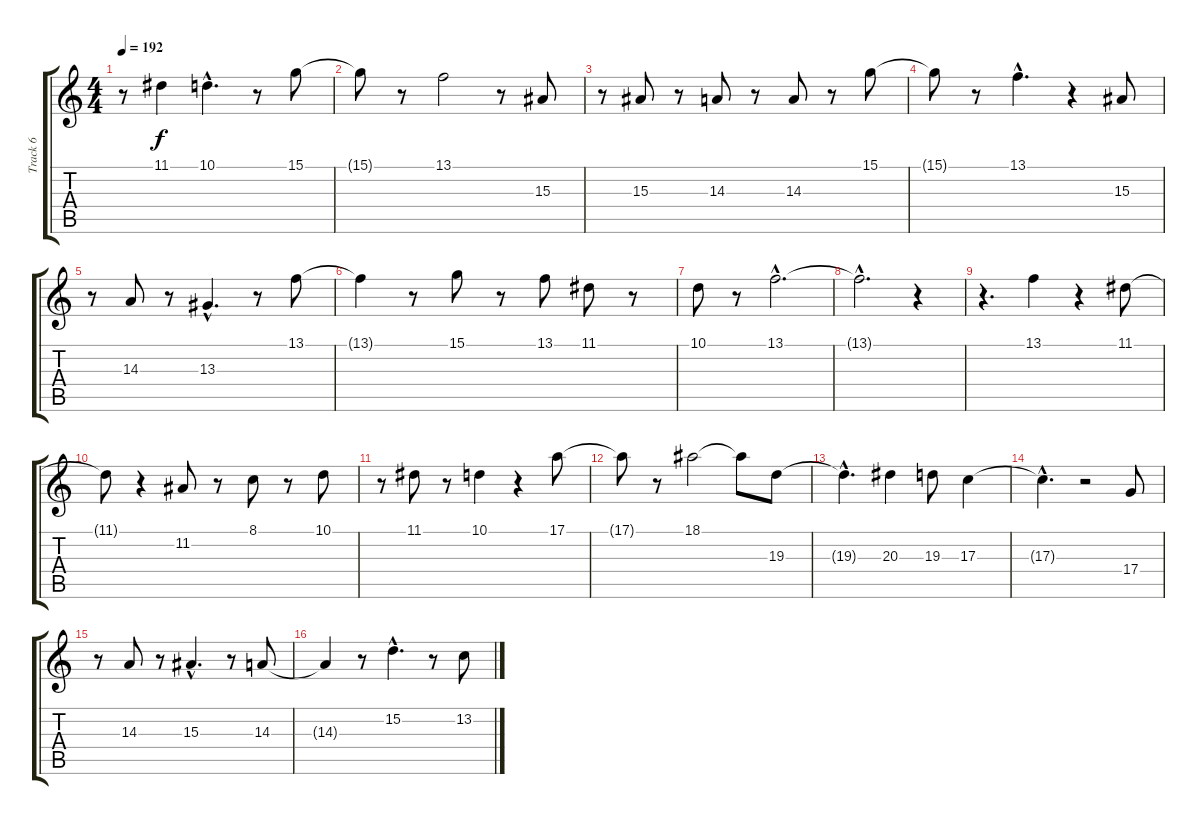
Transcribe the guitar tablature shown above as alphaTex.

\track ("Track 6" "Track 6") {instrument synthvoice}
\staff {score tabs}
\tuning (E4 B3 G3 D3 A2 E2) {hide}
\ts (4 4)
\tempo 192
\clef g2
\ks c
r.8{dy f instrument synthvoice} 11.1.4 10.1{hac}.4{d} r.8 15.1.8 |
15.1{t}.8 r.8 13.1.2 r.8 15.3.8 |
r.8 15.3.8 r.8 14.3.8 r.8 14.3.8 r.8 15.1.8 |
15.1{t}.8 r.8 13.1{hac}.4{d} r.4 15.3.8 |
r.8 14.3.8 r.8 13.3{hac}.4{d} r.8 13.1.8 |
13.1{t}.4 r.8 15.1.8 r.8 13.1.8 11.1.8 r.8 |
10.1.8 r.8 13.1{hac}.2{d} |
13.1{hac t}.2{d} r.4 |
r.4{d} 13.1.4 r.4 11.1.8 |
11.1{t}.8 r.4 11.2.8 r.8 8.1.8 r.8 10.1.8 |
r.8 11.1.8 r.8 10.1.4 r.4 17.1.8 |
17.1{t}.8 r.8 18.1.2 18.1{t}.8 19.3.8 |
19.3{hac t}.4{d} 20.3.4 19.3.8 17.3.4 |
17.3{hac t}.4{d} r.2 17.4.8 |
r.8 14.3.8 r.8 15.3{hac}.4{d} r.8 14.3.8 |
14.3{t}.4 r.8 15.2{hac}.4{d} r.8 13.2.8
